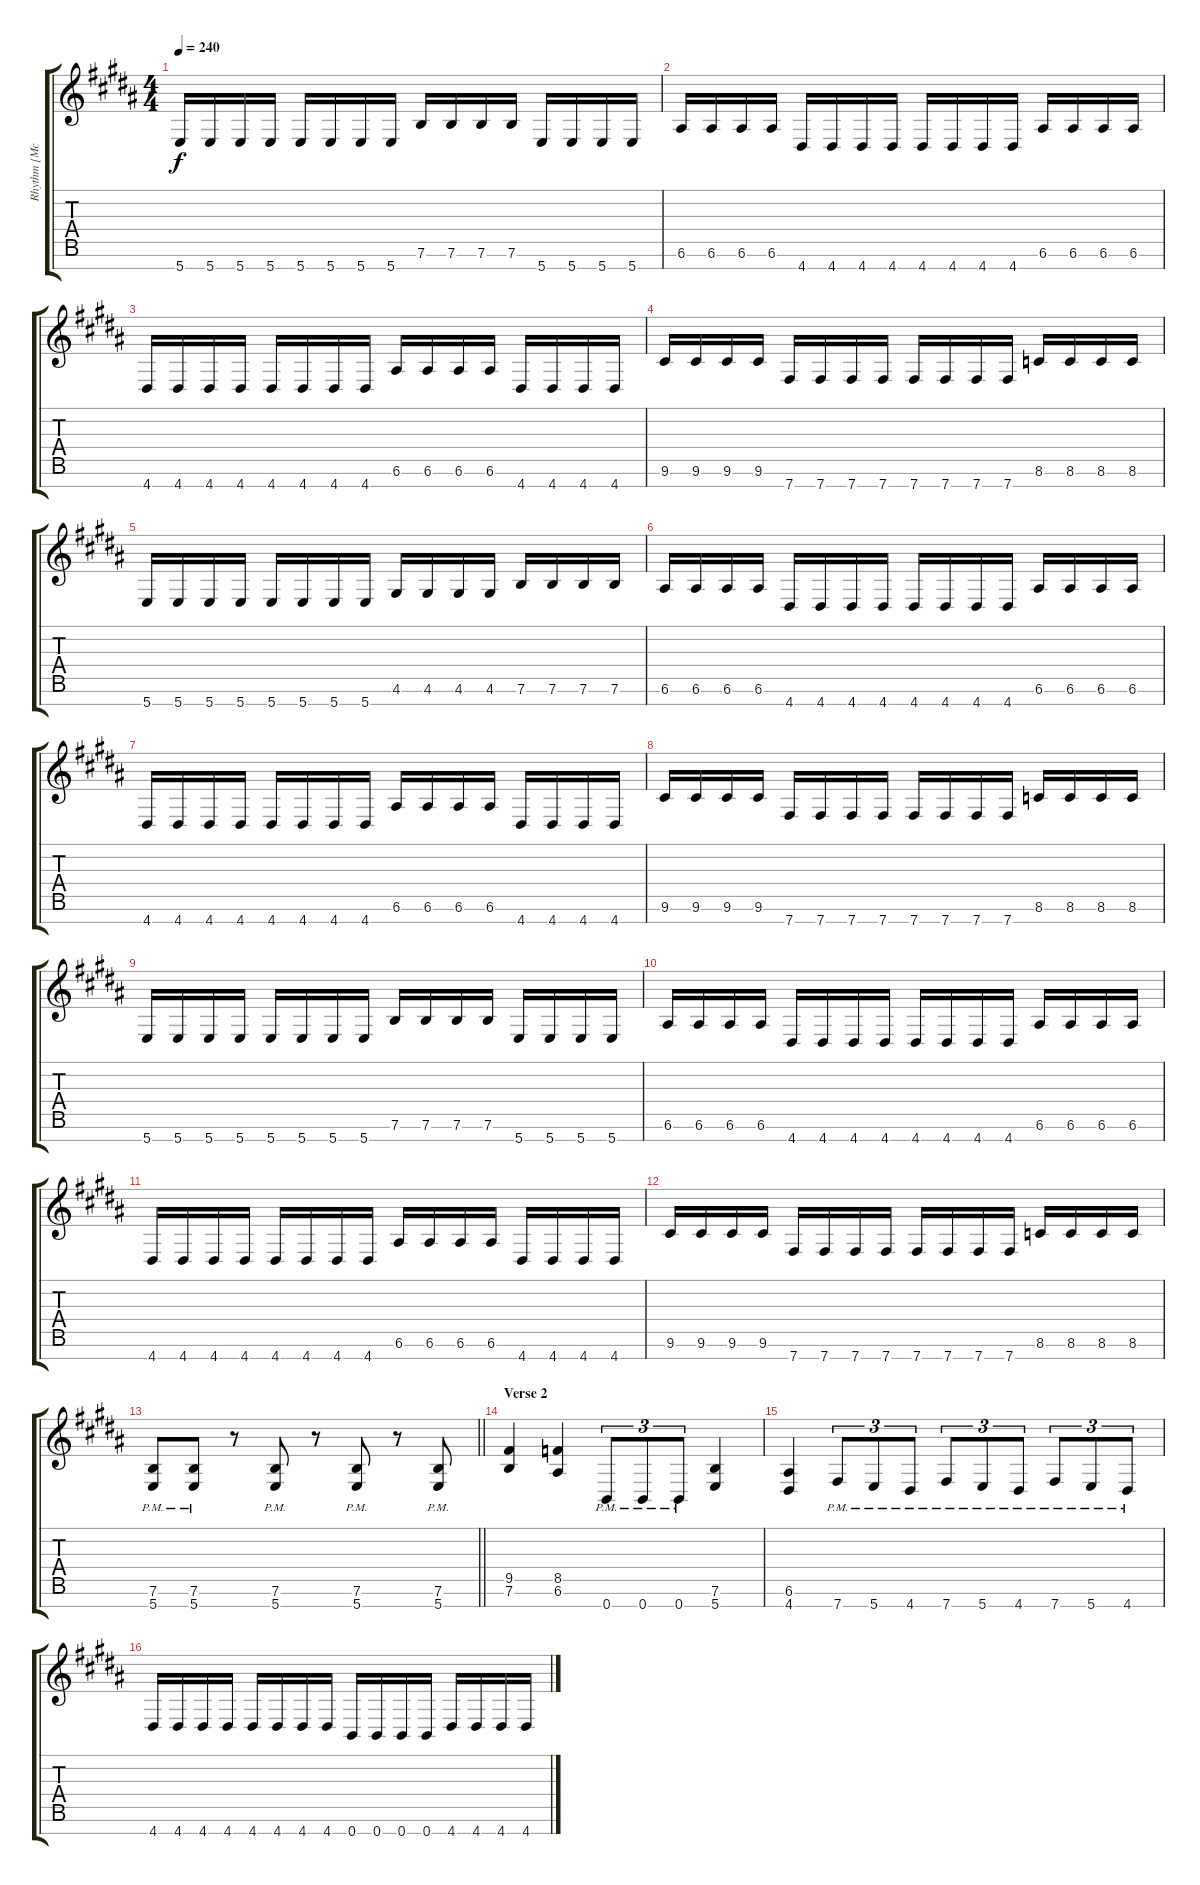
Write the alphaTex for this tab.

\track ("Rhythm [McMorran]" "Rhythm [Mc") {instrument overdrivenguitar}
\staff {score tabs}
\tuning (E4 B3 G3 D3 A2 E2 B1) {hide}
\ts (4 4)
\tempo 240
\clef g2
\ks b
5.7.16{dy f} 5.7.16 5.7.16 5.7.16 5.7.16 5.7.16 5.7.16 5.7.16 7.6.16 7.6.16 7.6.16 7.6.16 5.7.16 5.7.16 5.7.16 5.7.16 |
6.6.16 6.6.16 6.6.16 6.6.16 4.7.16 4.7.16 4.7.16 4.7.16 4.7.16 4.7.16 4.7.16 4.7.16 6.6.16 6.6.16 6.6.16 6.6.16 |
4.7.16 4.7.16 4.7.16 4.7.16 4.7.16 4.7.16 4.7.16 4.7.16 6.6.16 6.6.16 6.6.16 6.6.16 4.7.16 4.7.16 4.7.16 4.7.16 |
9.6.16 9.6.16 9.6.16 9.6.16 7.7.16 7.7.16 7.7.16 7.7.16 7.7.16 7.7.16 7.7.16 7.7.16 8.6.16 8.6.16 8.6.16 8.6.16 |
5.7.16 5.7.16 5.7.16 5.7.16 5.7.16 5.7.16 5.7.16 5.7.16 4.6.16 4.6.16 4.6.16 4.6.16 7.6.16 7.6.16 7.6.16 7.6.16 |
6.6.16 6.6.16 6.6.16 6.6.16 4.7.16 4.7.16 4.7.16 4.7.16 4.7.16 4.7.16 4.7.16 4.7.16 6.6.16 6.6.16 6.6.16 6.6.16 |
4.7.16 4.7.16 4.7.16 4.7.16 4.7.16 4.7.16 4.7.16 4.7.16 6.6.16 6.6.16 6.6.16 6.6.16 4.7.16 4.7.16 4.7.16 4.7.16 |
9.6.16 9.6.16 9.6.16 9.6.16 7.7.16 7.7.16 7.7.16 7.7.16 7.7.16 7.7.16 7.7.16 7.7.16 8.6.16 8.6.16 8.6.16 8.6.16 |
5.7.16 5.7.16 5.7.16 5.7.16 5.7.16 5.7.16 5.7.16 5.7.16 7.6.16 7.6.16 7.6.16 7.6.16 5.7.16 5.7.16 5.7.16 5.7.16 |
6.6.16 6.6.16 6.6.16 6.6.16 4.7.16 4.7.16 4.7.16 4.7.16 4.7.16 4.7.16 4.7.16 4.7.16 6.6.16 6.6.16 6.6.16 6.6.16 |
4.7.16 4.7.16 4.7.16 4.7.16 4.7.16 4.7.16 4.7.16 4.7.16 6.6.16 6.6.16 6.6.16 6.6.16 4.7.16 4.7.16 4.7.16 4.7.16 |
9.6.16 9.6.16 9.6.16 9.6.16 7.7.16 7.7.16 7.7.16 7.7.16 7.7.16 7.7.16 7.7.16 7.7.16 8.6.16 8.6.16 8.6.16 8.6.16 |
\barLineRight lightlight
(7.6 5.7{pm}).8 (7.6 5.7{pm}).8 r.8 (7.6{pm} 5.7{pm}).8 r.8 (7.6 5.7{pm}).8 r.8 (7.6 5.7{pm}).8 |
\section ("" "Verse 2")
(9.5 7.6).4 (8.5 6.6).4 0.7{pm}.8{tu (3 2)} 0.7{pm}.8{tu (3 2)} 0.7{pm}.8{tu (3 2)} (7.6 5.7).4 |
(6.6 4.7).4 7.7{pm}.8{tu (3 2)} 5.7{pm}.8{tu (3 2)} 4.7{pm}.8{tu (3 2)} 7.7{pm}.8{tu (3 2)} 5.7{pm}.8{tu (3 2)} 4.7{pm}.8{tu (3 2)} 7.7{pm}.8{tu (3 2)} 5.7{pm}.8{tu (3 2)} 4.7{pm}.8{tu (3 2)} |
4.7.16 4.7.16 4.7.16 4.7.16 4.7.16 4.7.16 4.7.16 4.7.16 0.7.16 0.7.16 0.7.16 0.7.16 4.7.16 4.7.16 4.7.16 4.7.16
